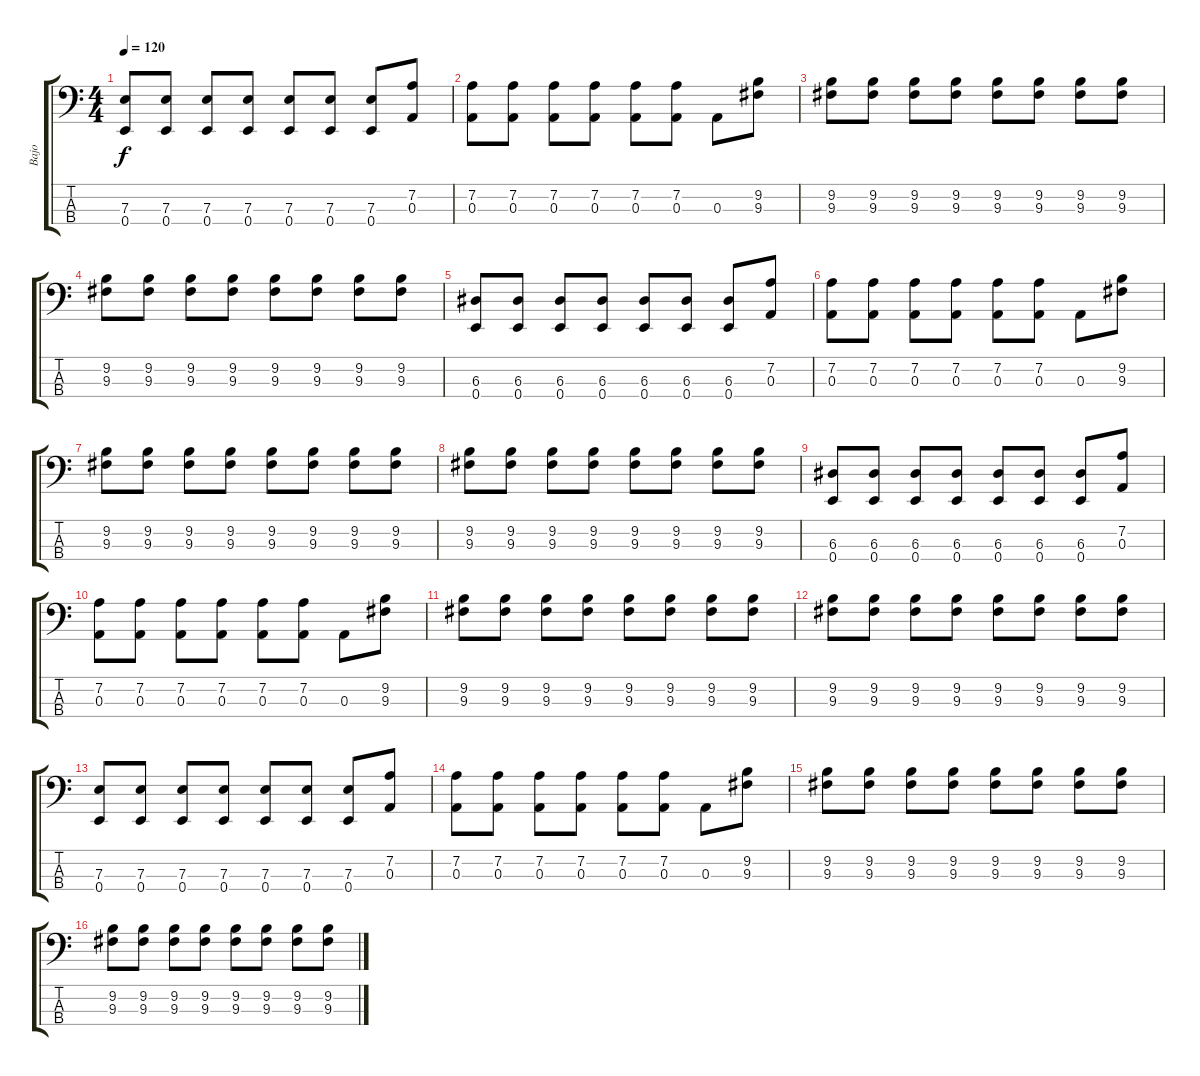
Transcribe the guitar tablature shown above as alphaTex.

\track ("Bajo" "Bajo") {instrument electricguitarmuted}
\staff {score tabs}
\tuning (G2 D2 A1 E1) {hide}
\ts (4 4)
\tempo 120
\clef f4
\ks c
(7.3 0.4).8{dy f} (7.3 0.4).8 (7.3 0.4).8 (7.3 0.4).8 (7.3 0.4).8 (7.3 0.4).8 (7.3 0.4).8 (7.2 0.3).8 |
(7.2 0.3).8 (7.2 0.3).8 (7.2 0.3).8 (7.2 0.3).8 (7.2 0.3).8 (7.2 0.3).8 0.3.8 (9.2 9.3).8 |
(9.2 9.3).8 (9.2 9.3).8 (9.2 9.3).8 (9.2 9.3).8 (9.2 9.3).8 (9.2 9.3).8 (9.2 9.3).8 (9.2 9.3).8 |
(9.2 9.3).8 (9.2 9.3).8 (9.2 9.3).8 (9.2 9.3).8 (9.2 9.3).8 (9.2 9.3).8 (9.2 9.3).8 (9.2 9.3).8 |
(6.3 0.4).8 (6.3 0.4).8 (6.3 0.4).8 (6.3 0.4).8 (6.3 0.4).8 (6.3 0.4).8 (6.3 0.4).8 (7.2 0.3).8 |
(7.2 0.3).8 (7.2 0.3).8 (7.2 0.3).8 (7.2 0.3).8 (7.2 0.3).8 (7.2 0.3).8 0.3.8 (9.2 9.3).8 |
(9.2 9.3).8 (9.2 9.3).8 (9.2 9.3).8 (9.2 9.3).8 (9.2 9.3).8 (9.2 9.3).8 (9.2 9.3).8 (9.2 9.3).8 |
(9.2 9.3).8 (9.2 9.3).8 (9.2 9.3).8 (9.2 9.3).8 (9.2 9.3).8 (9.2 9.3).8 (9.2 9.3).8 (9.2 9.3).8 |
(6.3 0.4).8 (6.3 0.4).8 (6.3 0.4).8 (6.3 0.4).8 (6.3 0.4).8 (6.3 0.4).8 (6.3 0.4).8 (7.2 0.3).8 |
(7.2 0.3).8 (7.2 0.3).8 (7.2 0.3).8 (7.2 0.3).8 (7.2 0.3).8 (7.2 0.3).8 0.3.8 (9.2 9.3).8 |
(9.2 9.3).8 (9.2 9.3).8 (9.2 9.3).8 (9.2 9.3).8 (9.2 9.3).8 (9.2 9.3).8 (9.2 9.3).8 (9.2 9.3).8 |
(9.2 9.3).8 (9.2 9.3).8 (9.2 9.3).8 (9.2 9.3).8 (9.2 9.3).8 (9.2 9.3).8 (9.2 9.3).8 (9.2 9.3).8 |
(7.3 0.4).8 (7.3 0.4).8 (7.3 0.4).8 (7.3 0.4).8 (7.3 0.4).8 (7.3 0.4).8 (7.3 0.4).8 (7.2 0.3).8 |
(7.2 0.3).8 (7.2 0.3).8 (7.2 0.3).8 (7.2 0.3).8 (7.2 0.3).8 (7.2 0.3).8 0.3.8 (9.2 9.3).8 |
(9.2 9.3).8 (9.2 9.3).8 (9.2 9.3).8 (9.2 9.3).8 (9.2 9.3).8 (9.2 9.3).8 (9.2 9.3).8 (9.2 9.3).8 |
(9.2 9.3).8 (9.2 9.3).8 (9.2 9.3).8 (9.2 9.3).8 (9.2 9.3).8 (9.2 9.3).8 (9.2 9.3).8 (9.2 9.3).8
